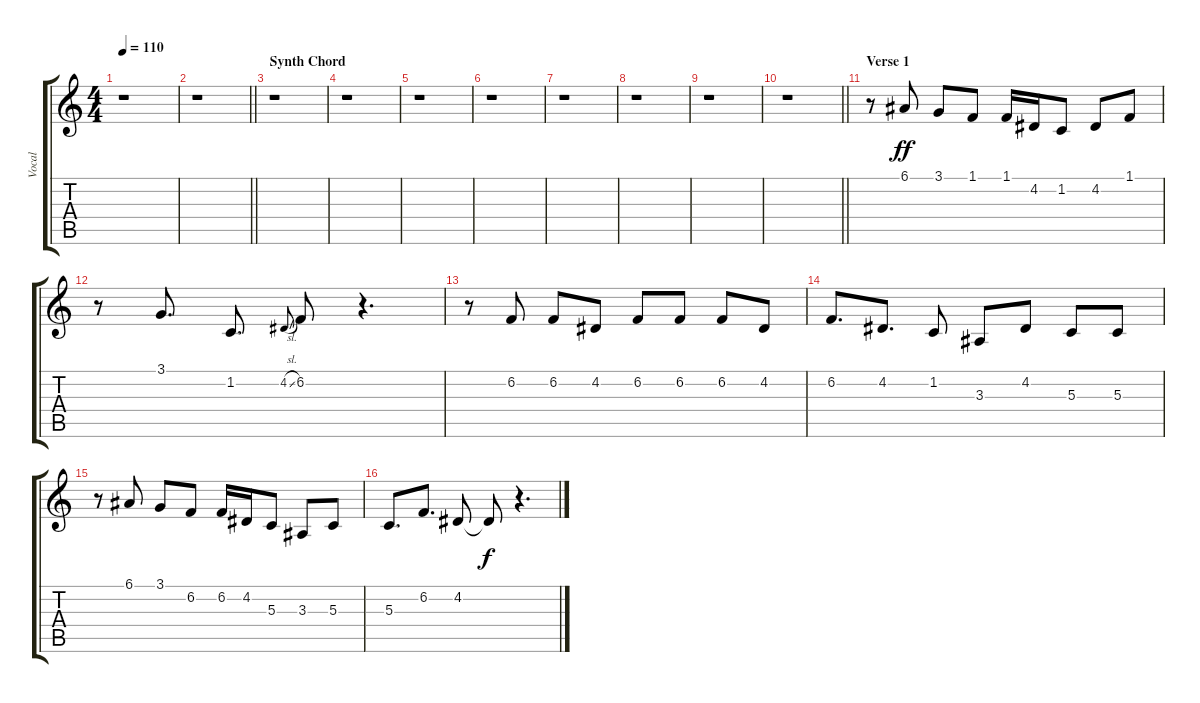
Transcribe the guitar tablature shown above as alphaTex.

\track ("Vocal" "Vocal") {instrument lead6voice}
\staff {score tabs}
\tuning (E4 B3 G3 D3 A2 E2) {hide}
\ts (4 4)
\tempo 110
\clef g2
\ks c
r.1{dy ff} |
\barLineRight lightlight
r.1 |
\section ("" "Synth Chord")
r.1 |
r.1 |
r.1 |
r.1 |
r.1 |
r.1 |
r.1 |
\barLineRight lightlight
r.1 |
\section ("" "Verse 1")
r.8 6.1.8 3.1.8 1.1.8 1.1.16 4.2.16 1.2.8 4.2.8 1.1.8 |
r.8 3.1.8{d} 1.2.8{d} 4.2{sl}.8{gr onbeat} 6.2.8 r.4{d} |
r.8 6.2.8 6.2.8 4.2.8 6.2.8 6.2.8 6.2.8 4.2.8 |
6.2.8{d} 4.2.8{d} 1.2.8 3.3.8 4.2.8 5.3.8 5.3.8 |
r.8 6.1.8 3.1.8 6.2.8 6.2.16 4.2.16 5.3.8 3.3.8 5.3.8 |
5.3.8{d} 6.2.8{d} 4.2.8 4.2{t}.8{dy f} r.4{d}
